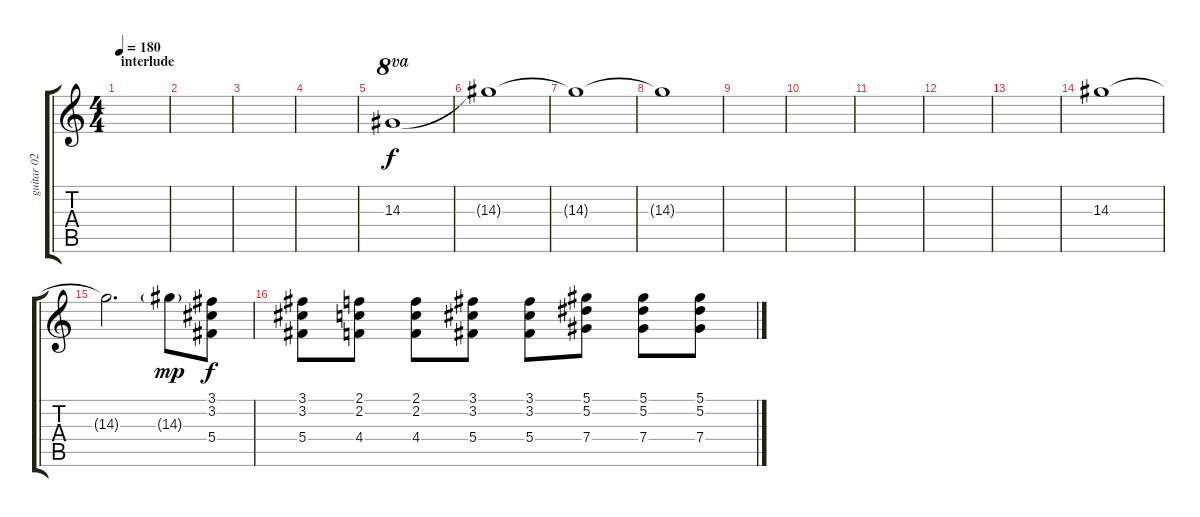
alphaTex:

\track ("guitar 02" "guitar 02") {instrument overdrivenguitar}
\staff {score tabs}
\tuning (Eb4 Bb3 Gb3 Db3 Ab2 Eb2) {hide}
\ts (4 4)
\section ("" "interlude")
\tempo 180
\clef g2
\ks c
|
|
|
|
14.3.1{ot 8va} |
14.3{t}.1 |
14.3{t}.1 |
14.3{t}.1 |
|
|
|
|
|
14.3.1 |
14.3{t}.2{d} 14.3{g}.8{dy mp} (3.1 3.2 5.4).8{dy f} |
(3.1 3.2 5.4).8 (2.1 2.2 4.4).8 (2.1 2.2 4.4).8 (3.1 3.2 5.4).8 (3.1 3.2 5.4).8 (5.1 5.2 7.4).8 (5.1 5.2 7.4).8 (5.1 5.2 7.4).8
